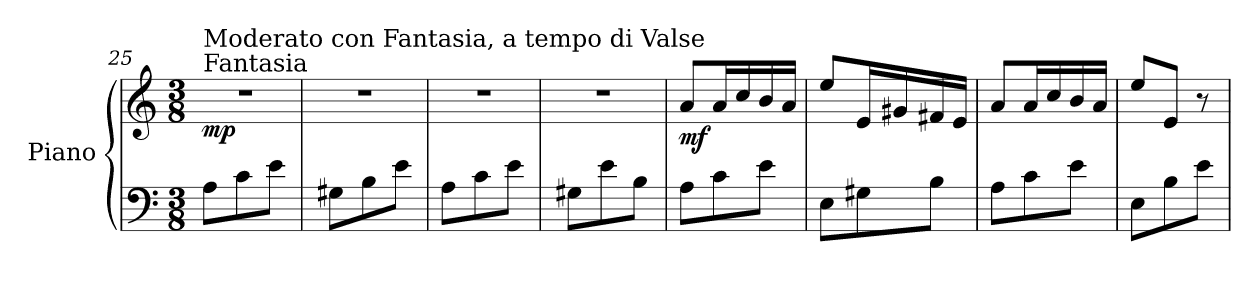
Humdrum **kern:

**kern	**kern	**dynam
*part1	*part1	*part1
*staff2	*staff1	*staff1/2
*I"Piano	*	*
*I'Pno	*	*
!!LO:LB:g=z
*clefF4	*clefG2	*
*k[]	*k[]	*
*C:	*C:	*
*M3/8	*M3/8	*
=25	=25	=25
!	!LO:TX:a:t=Fantasia	!
!	!LO:TX:a:t=Moderato con Fantasia, a tempo di Valse	!
!	!	!LO:DY:b
8A\L	4.r	mp
8c\	.	.
8e\J	.	.
=26	=26	=26
8G#X\L	4.r	.
8B\	.	.
8e\J	.	.
=27	=27	=27
8A\L	4.r	.
8c\	.	.
8e\J	.	.
=28	=28	=28
8G#X\L	4.r	.
8e\	.	.
8B\J	.	.
=29	=29	=29
!	!	!LO:DY:b
8A\L	8a/L	mf
8c\	16a/L	.
.	16cc/	.
8e\J	16b/	.
.	16a/JJ	.
=30	=30	=30
8E\L	8ee/L	.
8G#X\	16e/L	.
.	16g#X/	.
8B\J	16f#X/	.
.	16e/JJ	.
=31	=31	=31
8A\L	8a/L	.
8c\	16a/L	.
.	16cc/	.
8e\J	16b/	.
.	16a/JJ	.
=32	=32	=32
8E\L	8ee/L	.
8B\	8e/J	.
8e\J	8r	.
=	=	=
*-	*-	*-
